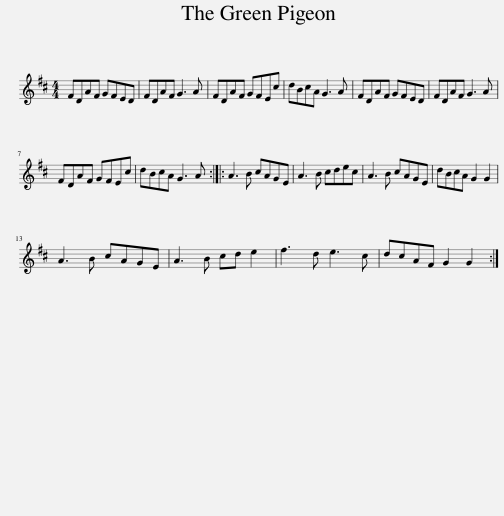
X:1
L:1/8
M:4/4
I:linebreak $
K:D
V:1 treble
V:1
 FDAF GFED | FDAF G3 A | FDAF GFEc | dBcA G3 A | FDAF GFED | %5
 FDAF G3 A |$ FDAF GFEc | dBcA G3 A :: A3 B cAGE | A3 B cdec | %10
 A3 B cAGE | dBcA G2 G2 |$ A3 B cAGE | A3 B cd e2 | f3 d e3 c | %15
 dcAF G2 G2 :| %16
